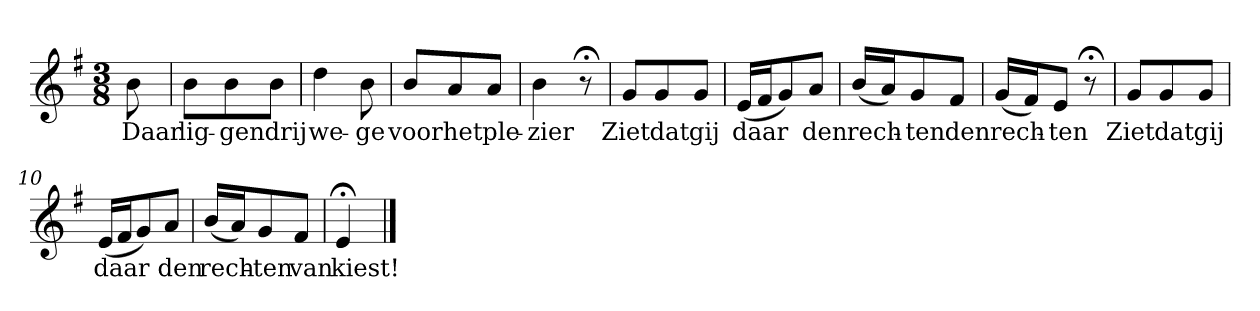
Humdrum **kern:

**kern	**text
*part1	*part1
*staff1	*staff1
*k[f#]	*
*e:	*
*M3/8	*
*MM120	*
=	=
8b	Daar
=1	=1
8bL	lig-
8b	-gen
8bJ	drij
=2	=2
4dd	we-
8b	-ge
=3	=3
8bL	voor
8a	het
8aJ	ple-
=4	=4
4b	-zier
8r;<	.
=5	=5
8gL	Ziet
8g	dat
8gJ	gij
=6	=6
(16eLL	daar
16f#J	.
8g)	.
8aJ	den
=7	=7
(16bLL	rech-
16aJ)	.
8g	-ten
8f#J	den
=8	=8
(16gLL	rech-
16f#J)	.
8eJ	-ten
8r;<	.
=9	=9
8gL	Ziet
8g	dat
8gJ	gij
=10	=10
(16eLL	daar
16f#J	.
8g)	.
8aJ	den
=11	=11
(16bLL	rech-
16aJ)	.
8g	-ten
8f#J	van
=12	=12
4e;<	kiest!
==	==
*-	*-
